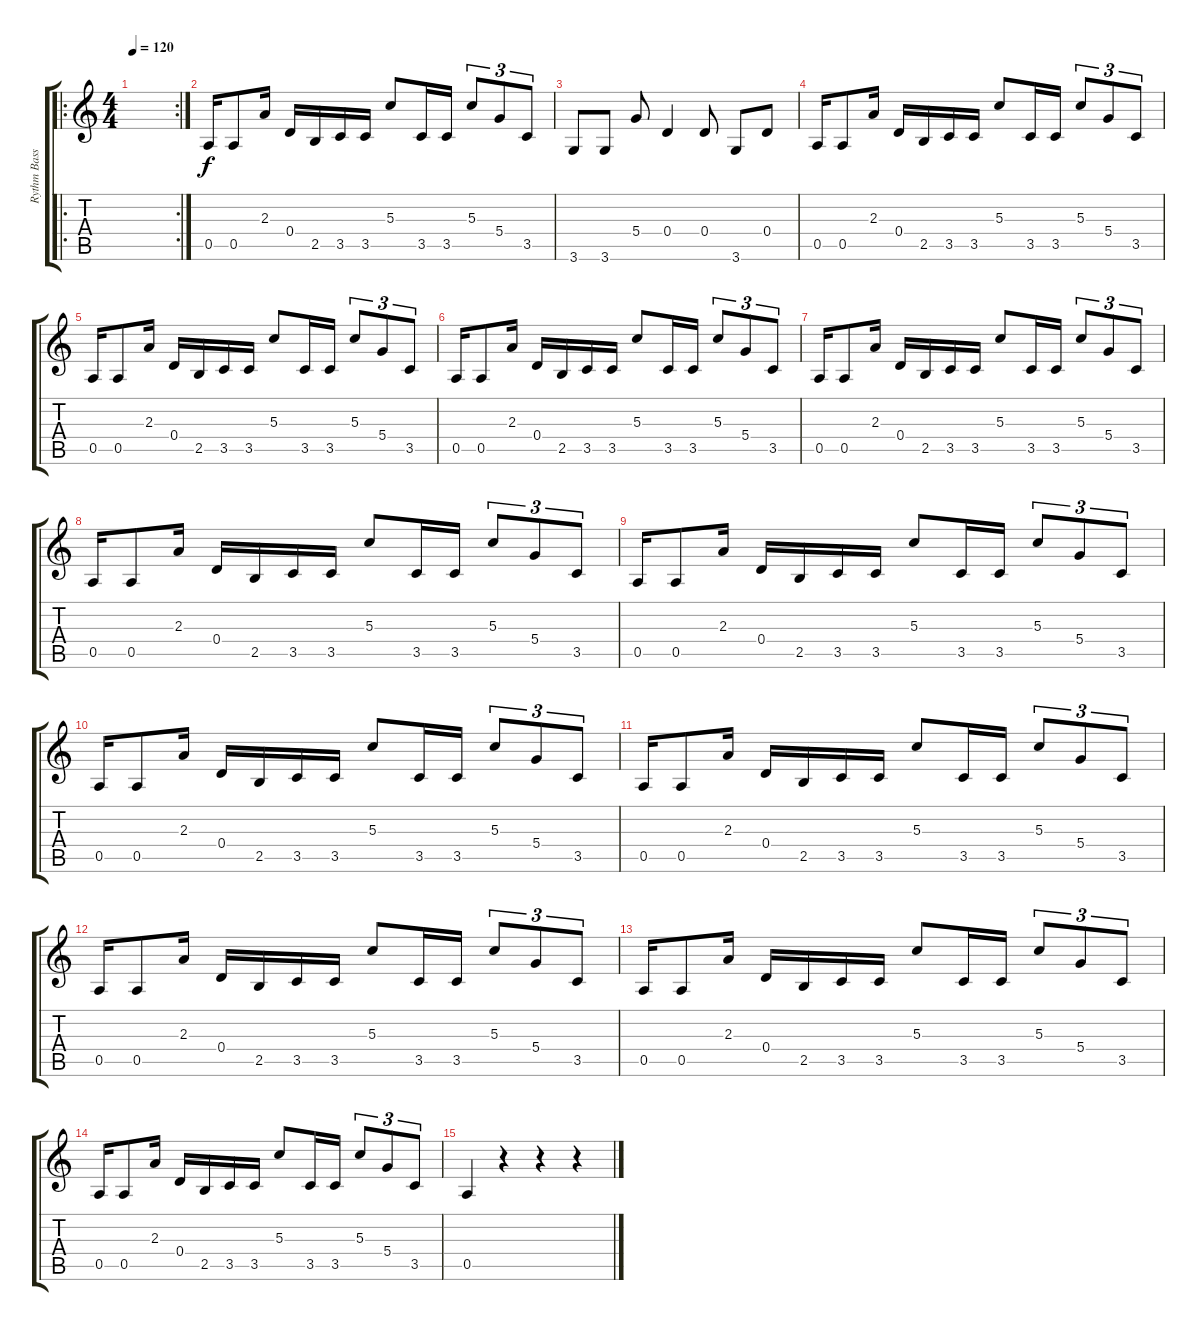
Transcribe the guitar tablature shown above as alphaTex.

\track ("Rythm Bass" "Rythm Bass") {instrument slapbass1}
\staff {score tabs}
\tuning (E4 B3 G3 D3 A2 E2) {hide}
\ro
\rc 2
\ts (4 4)
\tempo 120
\clef g2
\ks c
|
0.5.16 0.5.8 2.3.16 0.4.16 2.5.16 3.5.16 3.5.16 5.3.8 3.5.16 3.5.16 5.3.8{tu (3 2)} 5.4.8{tu (3 2)} 3.5.8{tu (3 2)} |
3.6.8 3.6.8 5.4.8 0.4.4 0.4.8 3.6.8 0.4.8 |
0.5.16 0.5.8 2.3.16 0.4.16 2.5.16 3.5.16 3.5.16 5.3.8 3.5.16 3.5.16 5.3.8{tu (3 2)} 5.4.8{tu (3 2)} 3.5.8{tu (3 2)} |
0.5.16 0.5.8 2.3.16 0.4.16 2.5.16 3.5.16 3.5.16 5.3.8 3.5.16 3.5.16 5.3.8{tu (3 2)} 5.4.8{tu (3 2)} 3.5.8{tu (3 2)} |
0.5.16 0.5.8 2.3.16 0.4.16 2.5.16 3.5.16 3.5.16 5.3.8 3.5.16 3.5.16 5.3.8{tu (3 2)} 5.4.8{tu (3 2)} 3.5.8{tu (3 2)} |
0.5.16 0.5.8 2.3.16 0.4.16 2.5.16 3.5.16 3.5.16 5.3.8 3.5.16 3.5.16 5.3.8{tu (3 2)} 5.4.8{tu (3 2)} 3.5.8{tu (3 2)} |
0.5.16 0.5.8 2.3.16 0.4.16 2.5.16 3.5.16 3.5.16 5.3.8 3.5.16 3.5.16 5.3.8{tu (3 2)} 5.4.8{tu (3 2)} 3.5.8{tu (3 2)} |
0.5.16 0.5.8 2.3.16 0.4.16 2.5.16 3.5.16 3.5.16 5.3.8 3.5.16 3.5.16 5.3.8{tu (3 2)} 5.4.8{tu (3 2)} 3.5.8{tu (3 2)} |
0.5.16 0.5.8 2.3.16 0.4.16 2.5.16 3.5.16 3.5.16 5.3.8 3.5.16 3.5.16 5.3.8{tu (3 2)} 5.4.8{tu (3 2)} 3.5.8{tu (3 2)} |
0.5.16 0.5.8 2.3.16 0.4.16 2.5.16 3.5.16 3.5.16 5.3.8 3.5.16 3.5.16 5.3.8{tu (3 2)} 5.4.8{tu (3 2)} 3.5.8{tu (3 2)} |
0.5.16 0.5.8 2.3.16 0.4.16 2.5.16 3.5.16 3.5.16 5.3.8 3.5.16 3.5.16 5.3.8{tu (3 2)} 5.4.8{tu (3 2)} 3.5.8{tu (3 2)} |
0.5.16 0.5.8 2.3.16 0.4.16 2.5.16 3.5.16 3.5.16 5.3.8 3.5.16 3.5.16 5.3.8{tu (3 2)} 5.4.8{tu (3 2)} 3.5.8{tu (3 2)} |
0.5.16 0.5.8 2.3.16 0.4.16 2.5.16 3.5.16 3.5.16 5.3.8 3.5.16 3.5.16 5.3.8{tu (3 2)} 5.4.8{tu (3 2)} 3.5.8{tu (3 2)} |
0.5.4 r.4 r.4 r.4
